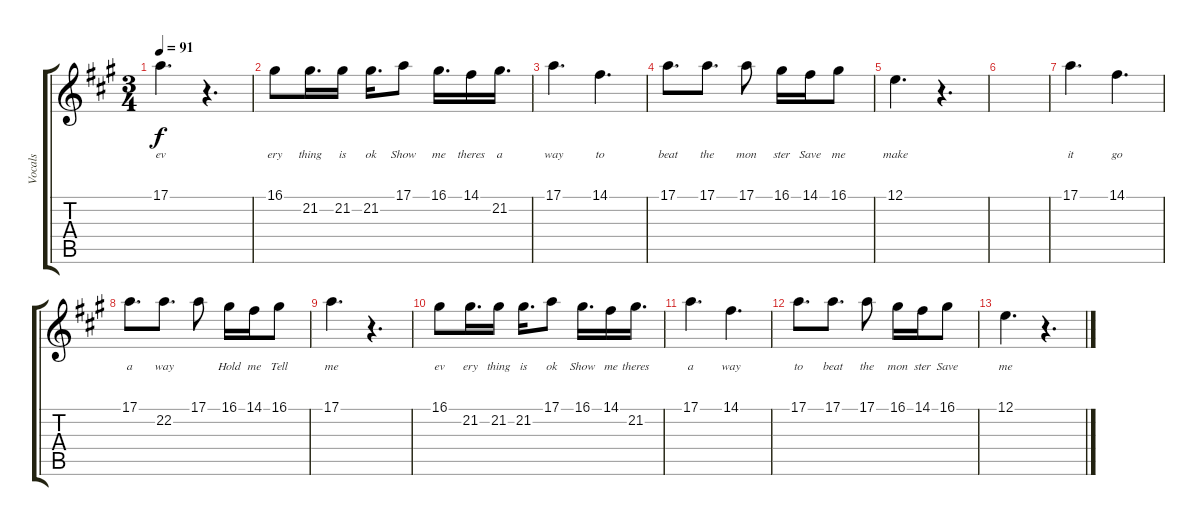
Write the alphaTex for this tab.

\track ("Vocals" "Vocals") {instrument oboe}
\staff {score tabs}
\tuning (E4 B3 G3 D3 A2 E2) {hide}
\ts (3 4)
\tempo 91
\clef g2
\ks a
17.1.4{d lyrics (0 "ev") lyrics (1 "") lyrics (2 "") lyrics (3 "") lyrics (4 "") dy f} r.4{d} |
16.1.8{lyrics (0 "ery") lyrics (1 "") lyrics (2 "") lyrics (3 "") lyrics (4 "")} 21.2.16{d lyrics (0 "thing") lyrics (1 "") lyrics (2 "") lyrics (3 "") lyrics (4 "")} 21.2.16{lyrics (0 "is") lyrics (1 "") lyrics (2 "") lyrics (3 "") lyrics (4 "")} 21.2.16{d lyrics (0 "ok") lyrics (1 "") lyrics (2 "") lyrics (3 "") lyrics (4 "")} 17.1.8{lyrics (0 "Show") lyrics (1 "") lyrics (2 "") lyrics (3 "") lyrics (4 "")} 16.1.16{d lyrics (0 "me") lyrics (1 "") lyrics (2 "") lyrics (3 "") lyrics (4 "")} 14.1.16{lyrics (0 "theres") lyrics (1 "") lyrics (2 "") lyrics (3 "") lyrics (4 "")} 21.2.16{d lyrics (0 "a") lyrics (1 "") lyrics (2 "") lyrics (3 "") lyrics (4 "")} |
17.1.4{d lyrics (0 "way") lyrics (1 "") lyrics (2 "") lyrics (3 "") lyrics (4 "")} 14.1.4{d lyrics (0 "to") lyrics (1 "") lyrics (2 "") lyrics (3 "") lyrics (4 "")} |
17.1.8{d lyrics (0 "beat") lyrics (1 "") lyrics (2 "") lyrics (3 "") lyrics (4 "")} 17.1.8{d lyrics (0 "the") lyrics (1 "") lyrics (2 "") lyrics (3 "") lyrics (4 "")} 17.1.8{lyrics (0 "mon") lyrics (1 "") lyrics (2 "") lyrics (3 "") lyrics (4 "")} 16.1.16{lyrics (0 "ster") lyrics (1 "") lyrics (2 "") lyrics (3 "") lyrics (4 "")} 14.1.16{lyrics (0 "Save") lyrics (1 "") lyrics (2 "") lyrics (3 "") lyrics (4 "")} 16.1.8{lyrics (0 "me") lyrics (1 "") lyrics (2 "") lyrics (3 "") lyrics (4 "")} |
12.1.4{d lyrics (0 "make") lyrics (1 "") lyrics (2 "") lyrics (3 "") lyrics (4 "")} r.4{d} |
|
17.1.4{d lyrics (0 "it") lyrics (1 "") lyrics (2 "") lyrics (3 "") lyrics (4 "")} 14.1.4{d lyrics (0 "go") lyrics (1 "") lyrics (2 "") lyrics (3 "") lyrics (4 "")} |
17.1.8{d lyrics (0 "a") lyrics (1 "") lyrics (2 "") lyrics (3 "") lyrics (4 "")} 22.2.8{d lyrics (0 "way") lyrics (1 "") lyrics (2 "") lyrics (3 "") lyrics (4 "")} 17.1.8{lyrics (0 "") lyrics (1 "") lyrics (2 "") lyrics (3 "") lyrics (4 "")} 16.1.16{lyrics (0 "Hold") lyrics (1 "") lyrics (2 "") lyrics (3 "") lyrics (4 "")} 14.1.16{lyrics (0 "me") lyrics (1 "") lyrics (2 "") lyrics (3 "") lyrics (4 "")} 16.1.8{lyrics (0 "Tell") lyrics (1 "") lyrics (2 "") lyrics (3 "") lyrics (4 "")} |
17.1.4{d lyrics (0 "me") lyrics (1 "") lyrics (2 "") lyrics (3 "") lyrics (4 "")} r.4{d} |
16.1.8{lyrics (0 "ev") lyrics (1 "") lyrics (2 "") lyrics (3 "") lyrics (4 "")} 21.2.16{d lyrics (0 "ery") lyrics (1 "") lyrics (2 "") lyrics (3 "") lyrics (4 "")} 21.2.16{lyrics (0 "thing") lyrics (1 "") lyrics (2 "") lyrics (3 "") lyrics (4 "")} 21.2.16{d lyrics (0 "is") lyrics (1 "") lyrics (2 "") lyrics (3 "") lyrics (4 "")} 17.1.8{lyrics (0 "ok") lyrics (1 "") lyrics (2 "") lyrics (3 "") lyrics (4 "")} 16.1.16{d lyrics (0 "Show") lyrics (1 "") lyrics (2 "") lyrics (3 "") lyrics (4 "")} 14.1.16{lyrics (0 "me") lyrics (1 "") lyrics (2 "") lyrics (3 "") lyrics (4 "")} 21.2.16{d lyrics (0 "theres") lyrics (1 "") lyrics (2 "") lyrics (3 "") lyrics (4 "")} |
17.1.4{d lyrics (0 "a") lyrics (1 "") lyrics (2 "") lyrics (3 "") lyrics (4 "")} 14.1.4{d lyrics (0 "way") lyrics (1 "") lyrics (2 "") lyrics (3 "") lyrics (4 "")} |
17.1.8{d lyrics (0 "to") lyrics (1 "") lyrics (2 "") lyrics (3 "") lyrics (4 "")} 17.1.8{d lyrics (0 "beat") lyrics (1 "") lyrics (2 "") lyrics (3 "") lyrics (4 "")} 17.1.8{lyrics (0 "the") lyrics (1 "") lyrics (2 "") lyrics (3 "") lyrics (4 "")} 16.1.16{lyrics (0 "mon") lyrics (1 "") lyrics (2 "") lyrics (3 "") lyrics (4 "")} 14.1.16{lyrics (0 "ster") lyrics (1 "") lyrics (2 "") lyrics (3 "") lyrics (4 "")} 16.1.8{lyrics (0 "Save") lyrics (1 "") lyrics (2 "") lyrics (3 "") lyrics (4 "")} |
12.1.4{d lyrics (0 "me") lyrics (1 "") lyrics (2 "") lyrics (3 "") lyrics (4 "")} r.4{d}
